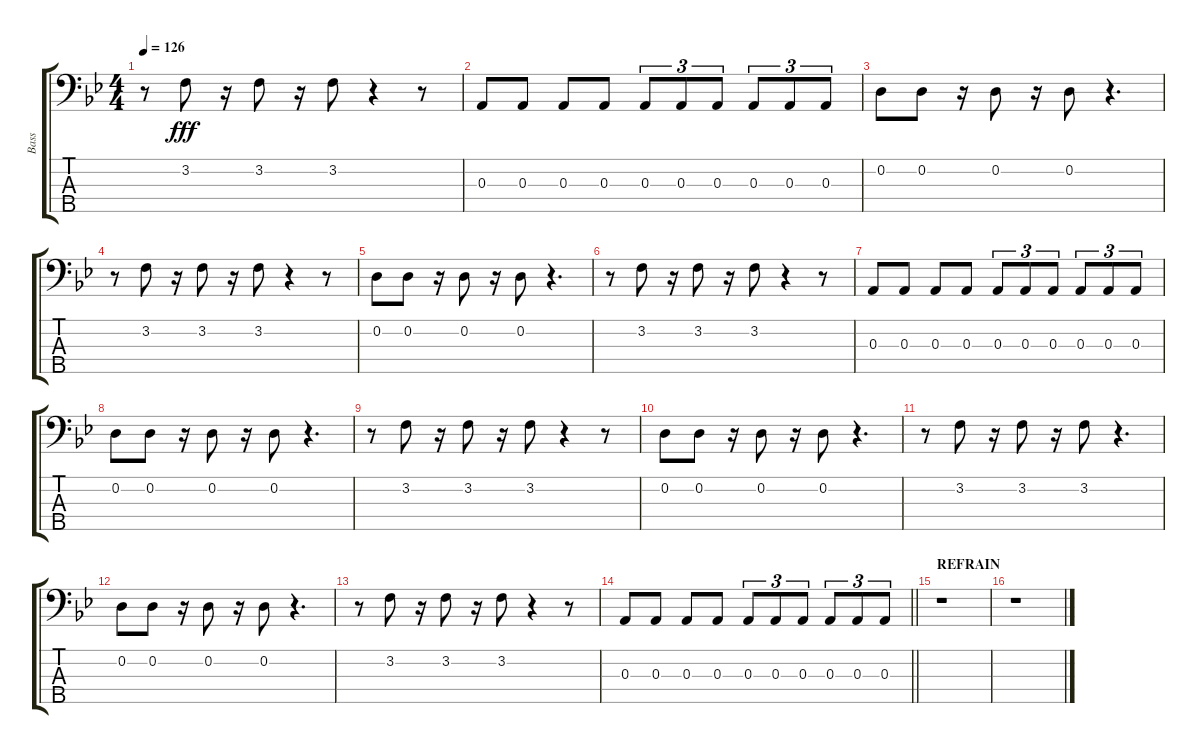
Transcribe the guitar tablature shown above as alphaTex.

\track ("Bass" "Bass") {instrument electricbasspick}
\staff {score tabs}
\tuning (G2 D2 A1 E1 B0) {hide}
\ts (4 4)
\tempo 126
\clef f4
\ks bb
r.8{dy fff} 3.2.8 r.16 3.2.8 r.16 3.2.8 r.4 r.8 |
0.3.8 0.3.8 0.3.8 0.3.8 0.3.8{tu (3 2)} 0.3.8{tu (3 2)} 0.3.8{tu (3 2)} 0.3.8{tu (3 2)} 0.3.8{tu (3 2)} 0.3.8{tu (3 2)} |
0.2.8 0.2.8 r.16 0.2.8 r.16 0.2.8 r.4{d} |
r.8 3.2.8 r.16 3.2.8 r.16 3.2.8 r.4 r.8 |
0.2.8 0.2.8 r.16 0.2.8 r.16 0.2.8 r.4{d} |
r.8 3.2.8 r.16 3.2.8 r.16 3.2.8 r.4 r.8 |
0.3.8 0.3.8 0.3.8 0.3.8 0.3.8{tu (3 2)} 0.3.8{tu (3 2)} 0.3.8{tu (3 2)} 0.3.8{tu (3 2)} 0.3.8{tu (3 2)} 0.3.8{tu (3 2)} |
0.2.8 0.2.8 r.16 0.2.8 r.16 0.2.8 r.4{d} |
r.8 3.2.8 r.16 3.2.8 r.16 3.2.8 r.4 r.8 |
0.2.8 0.2.8 r.16 0.2.8 r.16 0.2.8 r.4{d} |
r.8 3.2.8 r.16 3.2.8 r.16 3.2.8 r.4{d} |
0.2.8 0.2.8 r.16 0.2.8 r.16 0.2.8 r.4{d} |
r.8 3.2.8 r.16 3.2.8 r.16 3.2.8 r.4 r.8 |
\barLineRight lightlight
0.3.8 0.3.8 0.3.8 0.3.8 0.3.8{tu (3 2)} 0.3.8{tu (3 2)} 0.3.8{tu (3 2)} 0.3.8{tu (3 2)} 0.3.8{tu (3 2)} 0.3.8{tu (3 2)} |
\section ("" "REFRAIN")
r.1 |
r.1
